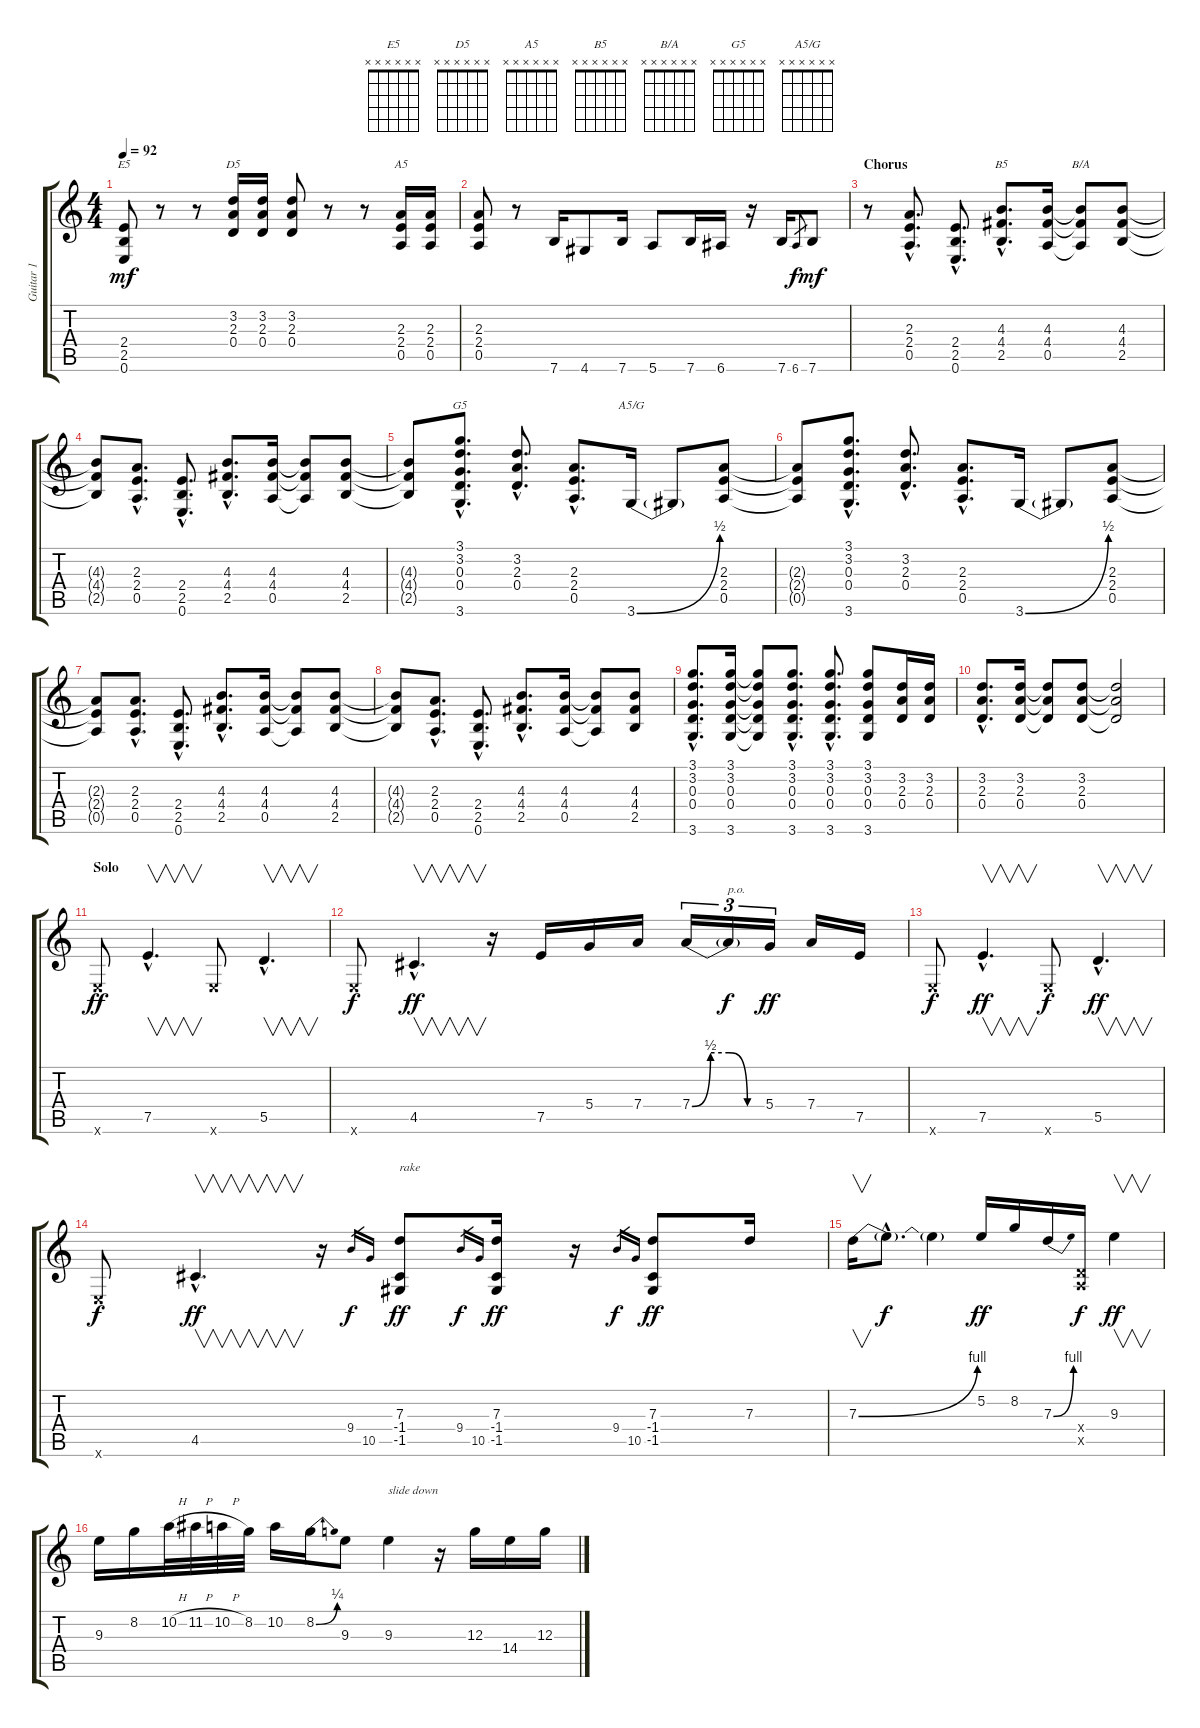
\track ("Guitar 1" "Guitar 1") {instrument overdrivenguitar}
\staff {score tabs}
\tuning (E4 B3 G3 D3 A2 E2) {hide}
\chord ("E5" x x x x x x) {firstfret 0}
\chord ("D5" x x x x x x) {firstfret 0}
\chord ("A5" x x x x x x) {firstfret 0}
\chord ("B5" x x x x x x) {firstfret 0}
\chord ("B/A" x x x x x x) {firstfret 0}
\chord ("G5" x x x x x x) {firstfret 0}
\chord ("A5/G" x x x x x x) {firstfret 0}
\ts (4 4)
\tempo 92
\clef g2
\ks c
(2.4 2.5 0.6).8{ch "E5" dy mf} r.8 r.8 (3.2 2.3 0.4).16{ch "D5"} (3.2 2.3 0.4).16 (3.2 2.3 0.4).8 r.8 r.8 (2.3 2.4 0.5).16{ch "A5"} (2.3 2.4 0.5).16 |
(2.3 2.4 0.5).8 r.8 7.6.16 4.6.8 7.6.16 5.6.8 7.6.16 6.6.16 r.16 7.6.16 6.6.8{gr dy f} 7.6.8{dy mf} |
\section ("" "Chorus")
r.8 (2.3{hac} 2.4{hac} 0.5{hac}).8{d} (2.4{hac} 2.5{hac} 0.6{hac}).8{d} (4.3{hac} 4.4{hac} 2.5{hac}).8{d ch "B5"} (4.3 4.4 0.5).16 (4.3{t} 4.4{t} 0.5{t}).8{ch "B/A"} (4.3 4.4 2.5).8 |
(4.3{t} 4.4{t} 2.5{t}).8 (2.3{hac} 2.4{hac} 0.5{hac}).8{d} (2.4{hac} 2.5{hac} 0.6{hac}).8{d} (4.3{hac} 4.4{hac} 2.5{hac}).8{d} (4.3 4.4 0.5).16 (4.3{t} 4.4{t} 0.5{t}).8 (4.3 4.4 2.5).8 |
(4.3{t} 4.4{t} 2.5{t}).8 (3.1{hac} 3.2{hac} 0.3{hac} 0.4{hac} 3.6{hac}).8{d ch "G5"} (3.2{hac} 2.3{hac} 0.4{hac}).8{d} (2.3{hac} 2.4{hac} 0.5{hac}).8{d} 3.6{be (bend 0 0 60 2)}.16{ch "A5/G"} 3.6{t}.8 (2.3 2.4 0.5).8 |
(2.3{t} 2.4{t} 0.5{t}).8 (3.1{hac} 3.2{hac} 0.3{hac} 0.4{hac} 3.6{hac}).8{d} (3.2{hac} 2.3{hac} 0.4{hac}).8{d} (2.3{hac} 2.4{hac} 0.5{hac}).8{d} 3.6{be (bend 0 0 60 2)}.16 3.6{t}.8 (2.3 2.4 0.5).8 |
(2.3{t} 2.4{t} 0.5{t}).8 (2.3{hac} 2.4{hac} 0.5{hac}).8{d} (2.4{hac} 2.5{hac} 0.6{hac}).8{d} (4.3{hac} 4.4{hac} 2.5{hac}).8{d} (4.3 4.4 0.5).16 (4.3{t} 4.4{t} 0.5{t}).8 (4.3 4.4 2.5).8 |
(4.3{t} 4.4{t} 2.5{t}).8 (2.3{hac} 2.4{hac} 0.5{hac}).8{d} (2.4{hac} 2.5{hac} 0.6{hac}).8{d} (4.3{hac} 4.4{hac} 2.5{hac}).8{d} (4.3 4.4 0.5).16 (4.3{t} 4.4{t} 0.5{t}).8 (4.3 4.4 2.5).8 |
(3.1{hac} 3.2{hac} 0.3{hac} 0.4{hac} 3.6{hac}).8{d} (3.1 3.2 0.3 0.4 3.6).16 (3.1{t} 3.2{t} 0.3{t} 0.4{t} 3.6{t}).8 (3.1{hac} 3.2{hac} 0.3{hac} 0.4{hac} 3.6{hac}).8{d} (3.1{hac} 3.2{hac} 0.3{hac} 0.4{hac} 3.6{hac}).8{d} (3.1 3.2 0.3 0.4 3.6).8 (3.2 2.3 0.4).16 (3.2 2.3 0.4).16 |
(3.2{hac} 2.3{hac} 0.4{hac}).8{d} (3.2 2.3 0.4).16 (3.2{t} 2.3{t} 0.4{t}).8 (3.2 2.3 0.4).8 (3.2{t} 2.3{t} 0.4{t}).2 |
\section ("" "Solo")
0.6{x}.8{dy ff} 7.5{hac}.4{v d} 0.6{x}.8 5.5{hac}.4{v d} |
0.6{x}.8{dy f} 4.5{hac}.4{v d dy ff} r.16 7.5.16 5.4.16 7.4.16 7.4{be (custom 0 0 15 2 30 2 45 0 60 0)}.16{tu (3 2)} 7.4{t}.16{tu (3 2) txt "p.o." dy f} 5.4.16{tu (3 2) dy ff} 7.4.16 7.5.16 |
0.6{x}.8{dy f} 7.5{hac}.4{v d dy ff} 0.6{x}.8{dy f} 5.5{hac}.4{v d dy ff} |
0.6{x}.8{dy f} 4.5{hac}.4{v d dy ff} r.16 9.4.16{gr dy f} 10.5.16{gr} (7.3 -1.4 -1.5).8{txt "rake" dy ff} 9.4.16{gr dy f} 10.5.16{gr} (7.3 -1.4 -1.5).16{dy ff} r.16 9.4.16{gr dy f} 10.5.16{gr} (7.3 -1.4 -1.5).8{dy ff} 7.3.16 |
7.3{be (bend 0 0 60 4)}.16{v} 7.3{hac t}.8{d dy f} 7.3{t}.4 5.2.16{dy ff} 8.2.16 7.3{be (bend 0 0 60 4)}.16 (0.4{x} 0.5{x}).16{dy f} 9.3.4{v dy ff} |
9.3.16 8.2.16 10.2{h}.32 11.2{h}.32 10.2{h}.32 8.2.32 10.2.16 8.2{be (bend 0 0 60 1)}.16 9.3.8 9.3.4{txt "slide down"} r.16 12.3.16 14.4.16 12.3.16
